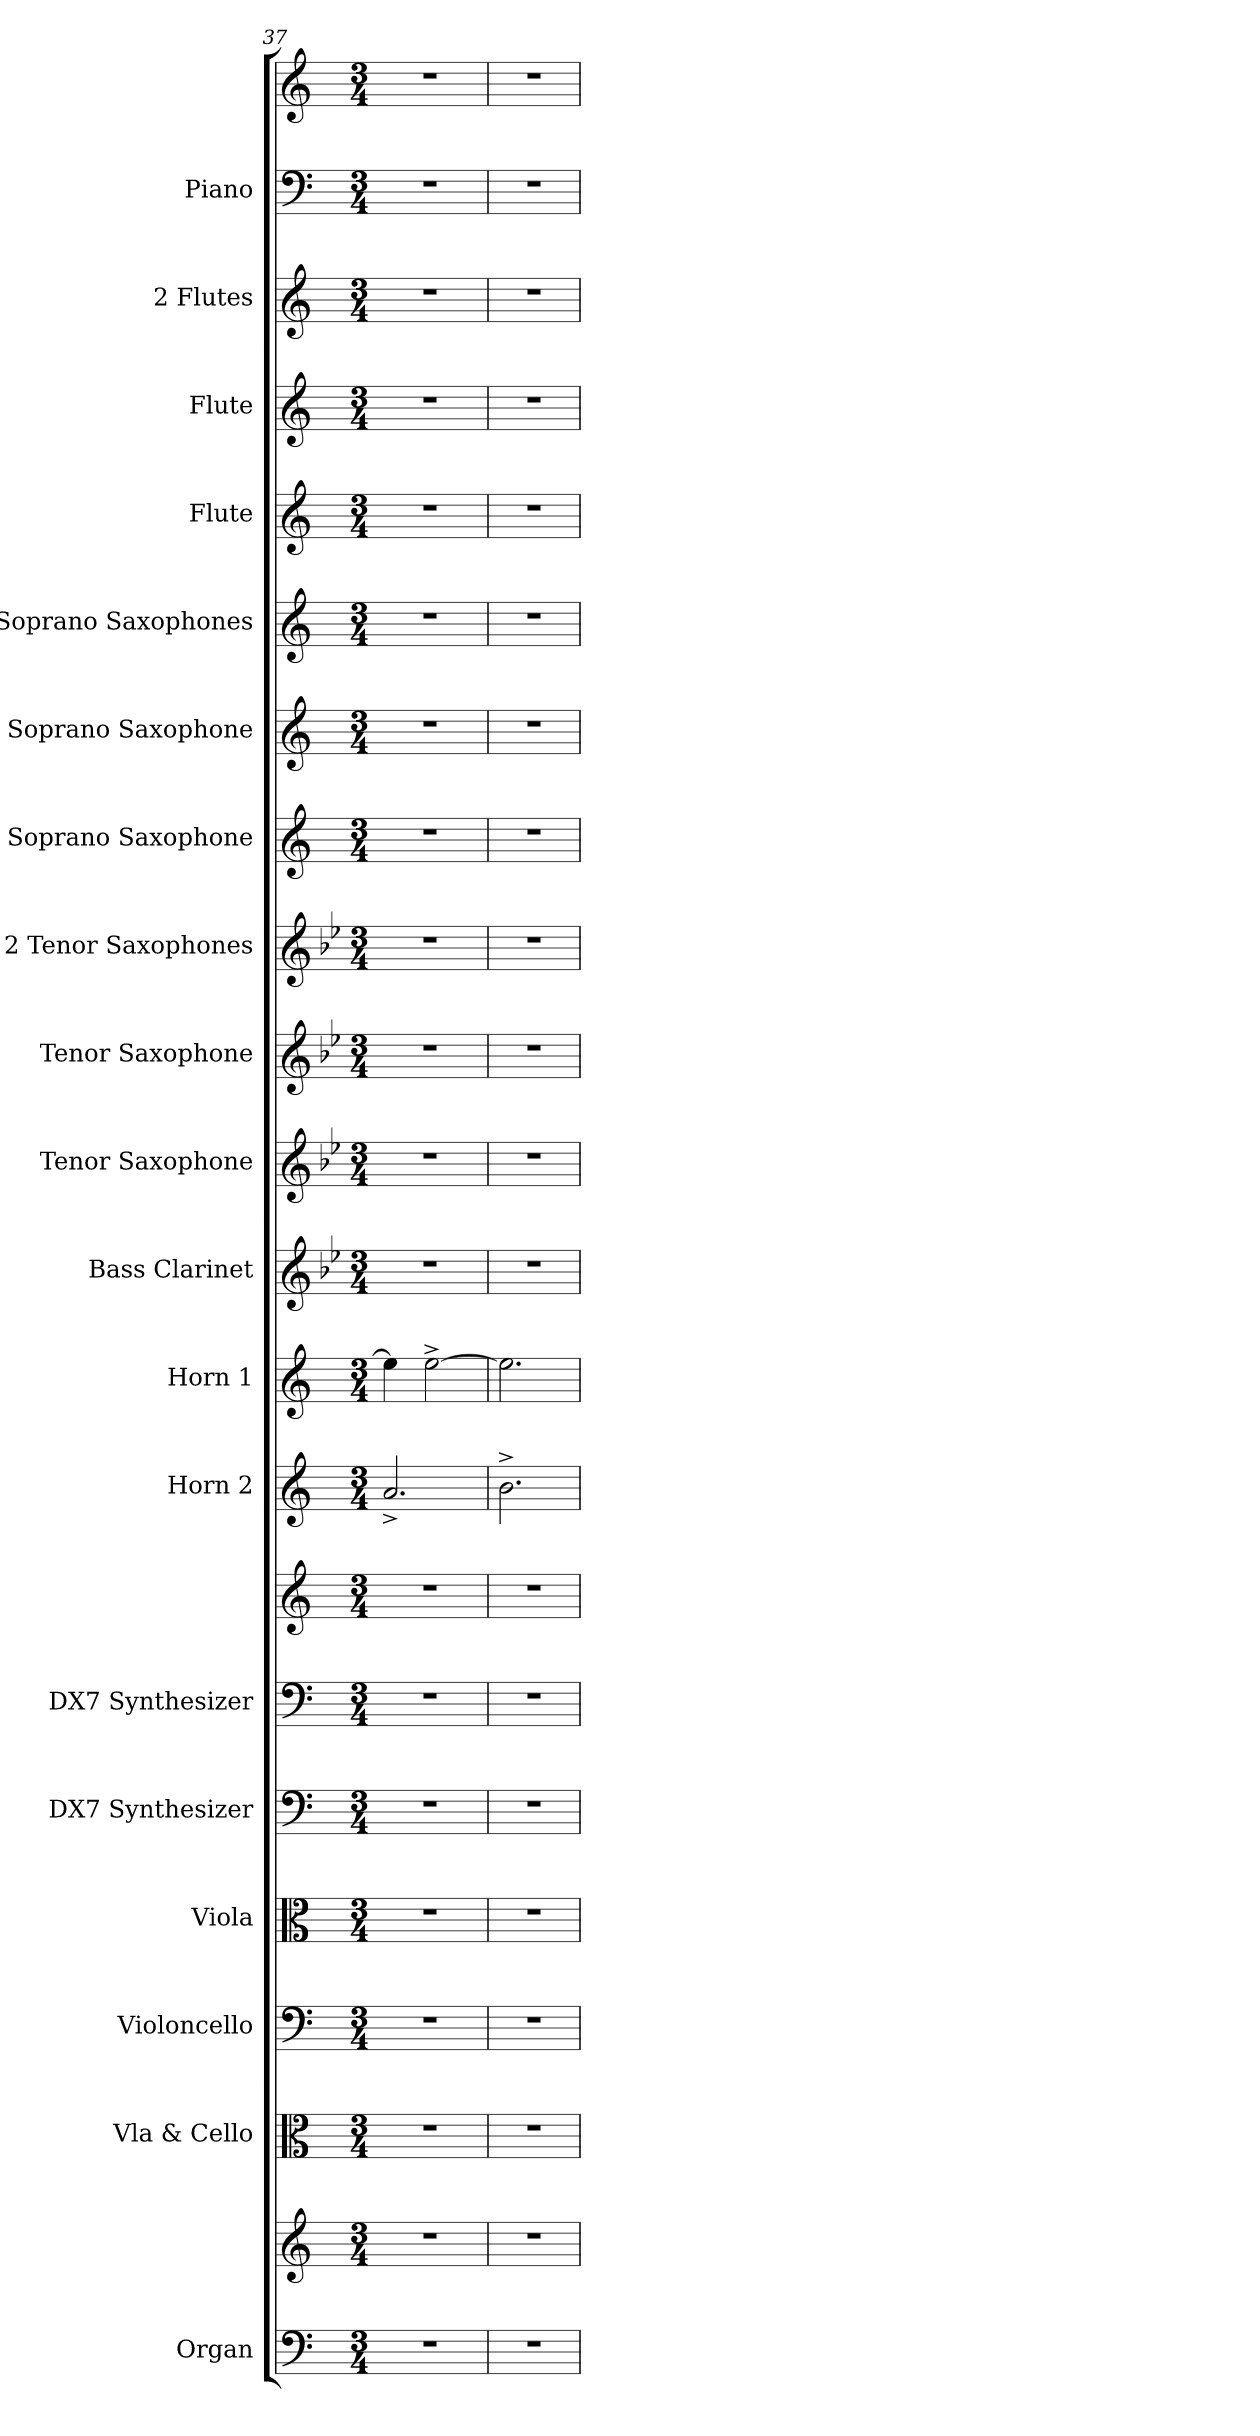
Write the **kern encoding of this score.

**kern	**kern	**kern	**kern	**kern	**kern	**kern	**kern	**kern	**kern	**kern	**kern	**kern	**kern	**kern	**kern	**kern	**kern	**kern	**kern	**kern	**kern
*part19	*part19	*part18	*part17	*part16	*part15	*part14	*part14	*part13	*part12	*part11	*part10	*part9	*part8	*part7	*part6	*part5	*part4	*part3	*part2	*part1	*part1
*staff22	*staff21	*staff20	*staff19	*staff18	*staff17	*staff16	*staff15	*staff14	*staff13	*staff12	*staff11	*staff10	*staff9	*staff8	*staff7	*staff6	*staff5	*staff4	*staff3	*staff2	*staff1
*I"Organ	*	*I"Vla &amp; Cello	*I"Violoncello	*I"Viola	*I"DX7 Synthesizer	*I"DX7 Synthesizer	*	*I"Horn 2	*I"Horn 1	*I"Bass Clarinet	*I"Tenor Saxophone	*I"Tenor Saxophone	*I"2 Tenor Saxophones	*I"Soprano Saxophone	*I"Soprano Saxophone	*I"2 Soprano Saxophones	*I"Flute	*I"Flute	*I"2 Flutes	*I"Piano	*
*I'Org.	*	*I'Vla &amp; Cello	*I'Cello	*I'Vla	*I'DX7	*I'DX7	*	*I'Hn 2	*I'Hn 1	*I'B. Cl.	*I'Tenor 2	*I'Tenor 1	*I'2 Tenors	*I'Sop 2	*I'Sop 1	*I'2 Sops	*I'Fl 2	*I'Fl 1	*I'2 Fls	*I'Pno.	*
*clefF4	*clefG2	*clefC3	*clefF4	*clefC3	*clefF4	*clefF4	*clefG2	*clefG2	*clefG2	*clefG2	*clefG2	*clefG2	*clefG2	*clefG2	*clefG2	*clefG2	*clefG2	*clefG2	*clefG2	*clefF4	*clefG2
*	*	*	*	*	*	*	*	*ITrd4c7	*ITrd4c7	*ITrd8c14	*ITrd8c14	*ITrd8c14	*ITrd8c14	*ITrd1c2	*ITrd1c2	*ITrd1c2	*	*	*	*	*
*k[]	*k[]	*k[]	*k[]	*k[]	*k[]	*k[]	*k[]	*k[b-]	*k[b-]	*k[b-e-]	*k[b-e-]	*k[b-e-]	*k[b-e-]	*k[b-e-]	*k[b-e-]	*k[b-e-]	*k[]	*k[]	*k[]	*k[]	*k[]
*M3/4	*M3/4	*M3/4	*M3/4	*M3/4	*M3/4	*M3/4	*M3/4	*M3/4	*M3/4	*M3/4	*M3/4	*M3/4	*M3/4	*M3/4	*M3/4	*M3/4	*M3/4	*M3/4	*M3/4	*M3/4	*M3/4
=37	=37	=37	=37	=37	=37	=37	=37	=37	=37	=37	=37	=37	=37	=37	=37	=37	=37	=37	=37	=37	=37
2.r	2.r	2.r	2.r	2.r	2.r	2.r	2.r	2.d^/	4a\]	2.r	2.r	2.r	2.r	2.r	2.r	2.r	2.r	2.r	2.r	2.r	2.r
.	.	.	.	.	.	.	.	.	[2a^\	.	.	.	.	.	.	.	.	.	.	.	.
=38	=38	=38	=38	=38	=38	=38	=38	=38	=38	=38	=38	=38	=38	=38	=38	=38	=38	=38	=38	=38	=38
2.r	2.r	2.r	2.r	2.r	2.r	2.r	2.r	2.e^\	2.a\]	2.r	2.r	2.r	2.r	2.r	2.r	2.r	2.r	2.r	2.r	2.r	2.r
=	=	=	=	=	=	=	=	=	=	=	=	=	=	=	=	=	=	=	=	=	=
*-	*-	*-	*-	*-	*-	*-	*-	*-	*-	*-	*-	*-	*-	*-	*-	*-	*-	*-	*-	*-	*-
